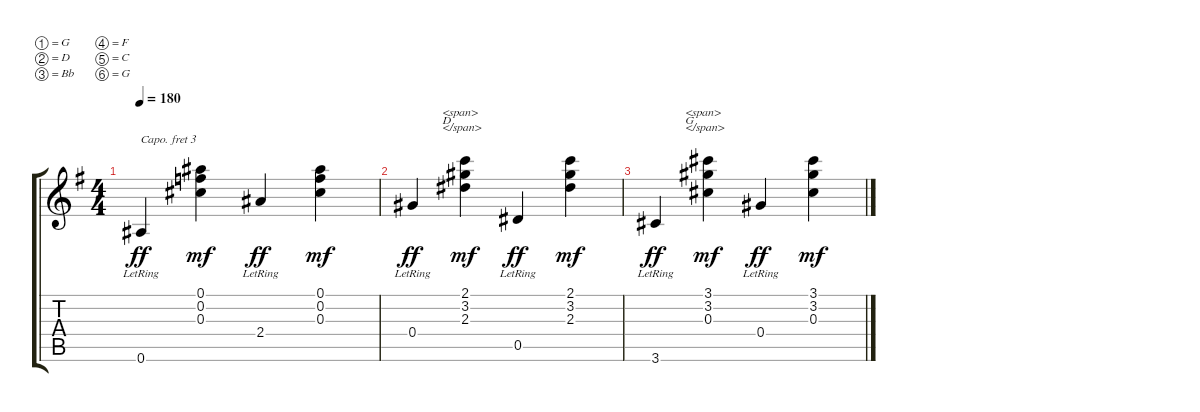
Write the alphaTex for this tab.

\bracketExtendMode groupsimilarinstruments
\singleTrackTrackNamePolicy hidden
\multiTrackTrackNamePolicy hidden
\otherSystemsTrackNameOrientation horizontal
\track ("Guitar Rhythm" "Guitar Rhy") {mute instrument acousticguitarsteel}
\staff {score tabs}
\capo 3
\tuning (G4 D4 Bb3 F3 C3 G2)
\ts (4 4)
\tempo 180
\clef g2
\ks g
0.6{lr}.4{dy ff} (0.1 0.2 0.3).4{dy mf} 2.4{lr}.4{dy ff} (0.1 0.2 0.3).4{dy mf} |
0.4{lr}.4{txt "\n          <span>\n          D\n          </span>\n        " dy ff} (2.1 3.2 2.3).4{dy mf} 0.5{lr}.4{dy ff} (2.1 3.2 2.3).4{dy mf} |
3.6{lr}.4{txt "\n          <span>\n          G\n          </span>\n        " dy ff} (3.1 3.2 0.3).4{dy mf} 0.4{lr}.4{dy ff} (3.1 3.2 0.3).4{dy mf}
